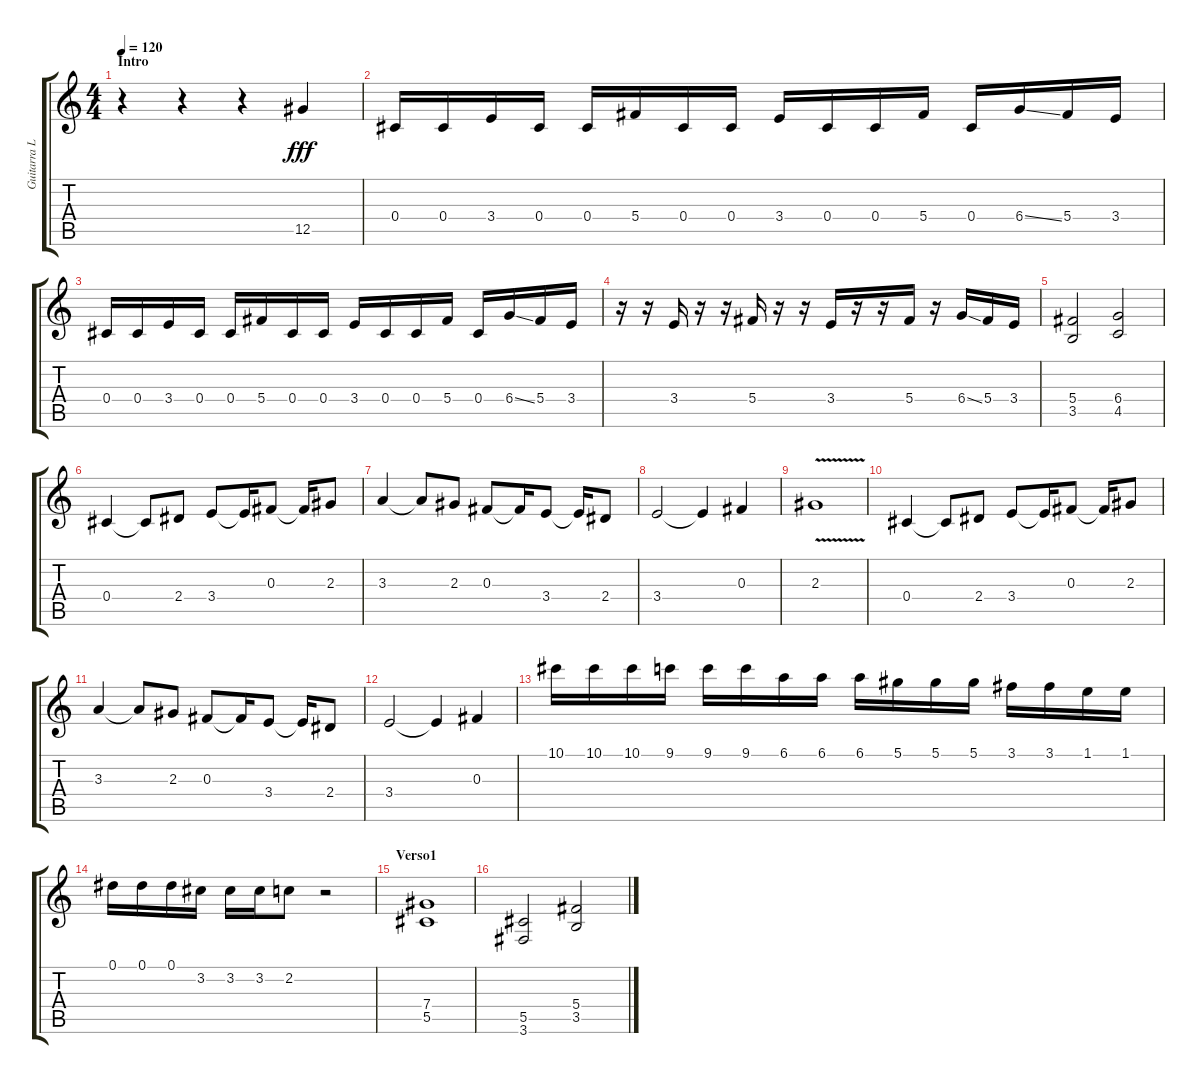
\track ("Guitarra Lider" "Guitarra L") {instrument distortionguitar}
\staff {score tabs}
\tuning (Eb4 Bb3 Gb3 Db3 Ab2 Eb2) {hide}
\ts (4 4)
\section ("" "Intro")
\tempo 120
\clef g2
\ks c
r.4{dy fff instrument distortionguitar} r.4 r.4 12.5.4{balance 8} |
0.4.16 0.4.16 3.4.16 0.4.16 0.4.16 5.4.16 0.4.16 0.4.16 3.4.16 0.4.16 0.4.16 5.4.16 0.4.16 6.4{ss}.16 5.4.16 3.4.16 |
0.4.16 0.4.16 3.4.16 0.4.16 0.4.16 5.4.16 0.4.16 0.4.16 3.4.16 0.4.16 0.4.16 5.4.16 0.4.16 6.4{ss}.16 5.4.16 3.4.16 |
r.16 r.16 3.4.16 r.16 r.16 5.4.16 r.16 r.16 3.4.16 r.16 r.16 5.4.16 r.16 6.4{ss}.16 5.4.16 3.4.16 |
(5.4 3.5).2 (6.4 4.5).2 |
0.4.4 0.4{t}.8 2.4.8 3.4.8 3.4{t}.16 0.3.8 0.3{t}.16 2.3.8 |
3.3.4 3.3{t}.8 2.3.8 0.3.8 0.3{t}.16 3.4.8 3.4{t}.16 2.4.8 |
3.4.2 3.4{t}.4 0.3.4 |
2.3{v}.1 |
0.4.4 0.4{t}.8 2.4.8 3.4.8 3.4{t}.16 0.3.8 0.3{t}.16 2.3.8 |
3.3.4 3.3{t}.8 2.3.8 0.3.8 0.3{t}.16 3.4.8 3.4{t}.16 2.4.8 |
3.4.2 3.4{t}.4 0.3.4 |
10.1.16 10.1.16 10.1.16 9.1.16 9.1.16 9.1.16 6.1.16 6.1.16 6.1.16 5.1.16 5.1.16 5.1.16 3.1.16 3.1.16 1.1.16 1.1.16 |
0.1.16 0.1.16 0.1.16 3.2.16 3.2.16 3.2.16 2.2.8 r.2{balance 16} |
\section ("" "Verso1")
(7.4 5.5).1 |
(5.5 3.6).2 (5.4 3.5).2
